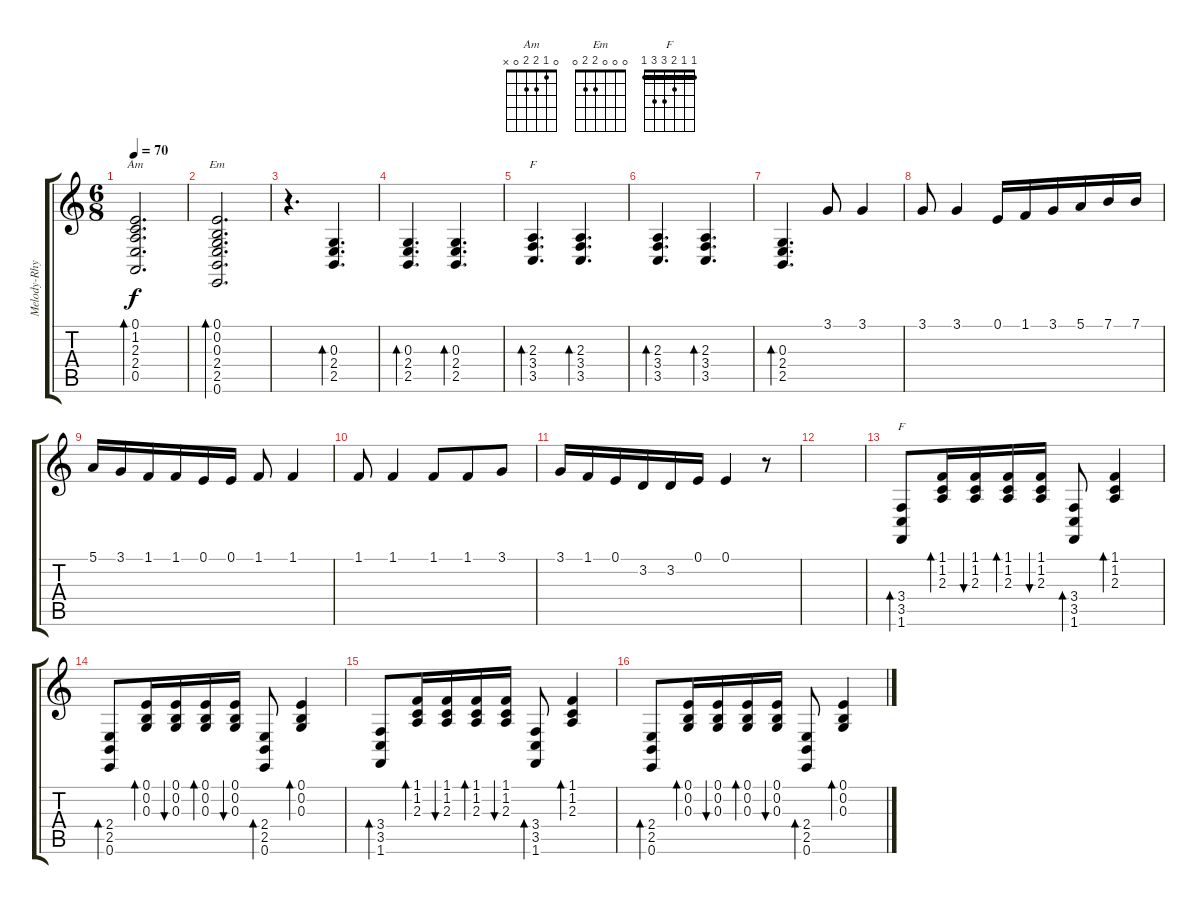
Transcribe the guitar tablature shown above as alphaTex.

\track ("Melody-Rhythm" "Melody-Rhy") {instrument acousticgrandpiano}
\staff {score tabs}
\tuning (E4 B3 G3 D3 A2 E2) {hide}
\chord ("Am" 0 1 2 2 0 x)
\chord ("Em" 0 0 0 2 2 0)
\chord ("F" 1 1 2 3 0 1) {barre 1}
\chord ("F" 1 1 2 3 3 1) {barre 1}
\ts (6 8)
\tempo 70
\clef g2
\ks c
(0.1 1.2 2.3 2.4 0.5).2{d bd 480 ch "Am" dy f} |
(0.1 0.2 0.3 2.4 2.5 0.6).2{d bd 480 ch "Em"} |
r.4{d} (0.3 2.4 2.5).4{d bd 480} |
(0.3 2.4 2.5).4{d bd 480} (0.3 2.4 2.5).4{d bd 480} |
(2.3 3.4 3.5).4{d bd 480 ch "F"} (2.3 3.4 3.5).4{d bd 480} |
(2.3 3.4 3.5).4{d bd 480} (2.3 3.4 3.5).4{d bd 480} |
(0.3 2.4 2.5).4{d bd 480 volume 16} 3.1.8 3.1.4 |
3.1.8 3.1.4 0.1.16 1.1.16 3.1.16 5.1.16 7.1.16 7.1.16 |
5.1.16 3.1.16 1.1.16 1.1.16 0.1.16 0.1.16 1.1.8 1.1.4 |
1.1.8 1.1.4 1.1.8 1.1.8 3.1.8 |
3.1.16 1.1.16 0.1.16 3.2.16 3.2.16 0.1.16 0.1.4 r.8 |
|
(3.4 3.5 1.6).8{bd 30 ch "F" volume 7 balance 0} (1.1 1.2 2.3).16{bd 30} (1.1 1.2 2.3).16{bu 30} (1.1 1.2 2.3).16{bd 30} (1.1 1.2 2.3).16{bu 30} (3.4 3.5 1.6).8{bd 30} (1.1 1.2 2.3).4{bd 30} |
(2.4 2.5 0.6).8{bd 30} (0.1 0.2 0.3).16{bd 30} (0.1 0.2 0.3).16{bu 30} (0.1 0.2 0.3).16{bd 30} (0.1 0.2 0.3).16{bu 30} (2.4 2.5 0.6).8{bd 30} (0.1 0.2 0.3).4{bd 30} |
(3.4 3.5 1.6).8{bd 30} (1.1 1.2 2.3).16{bd 30} (1.1 1.2 2.3).16{bu 30} (1.1 1.2 2.3).16{bd 30} (1.1 1.2 2.3).16{bu 30} (3.4 3.5 1.6).8{bd 30} (1.1 1.2 2.3).4{bd 30} |
(2.4 2.5 0.6).8{bd 30} (0.1 0.2 0.3).16{bd 30} (0.1 0.2 0.3).16{bu 30} (0.1 0.2 0.3).16{bd 30} (0.1 0.2 0.3).16{bu 30} (2.4 2.5 0.6).8{bd 30} (0.1 0.2 0.3).4{bd 30}
